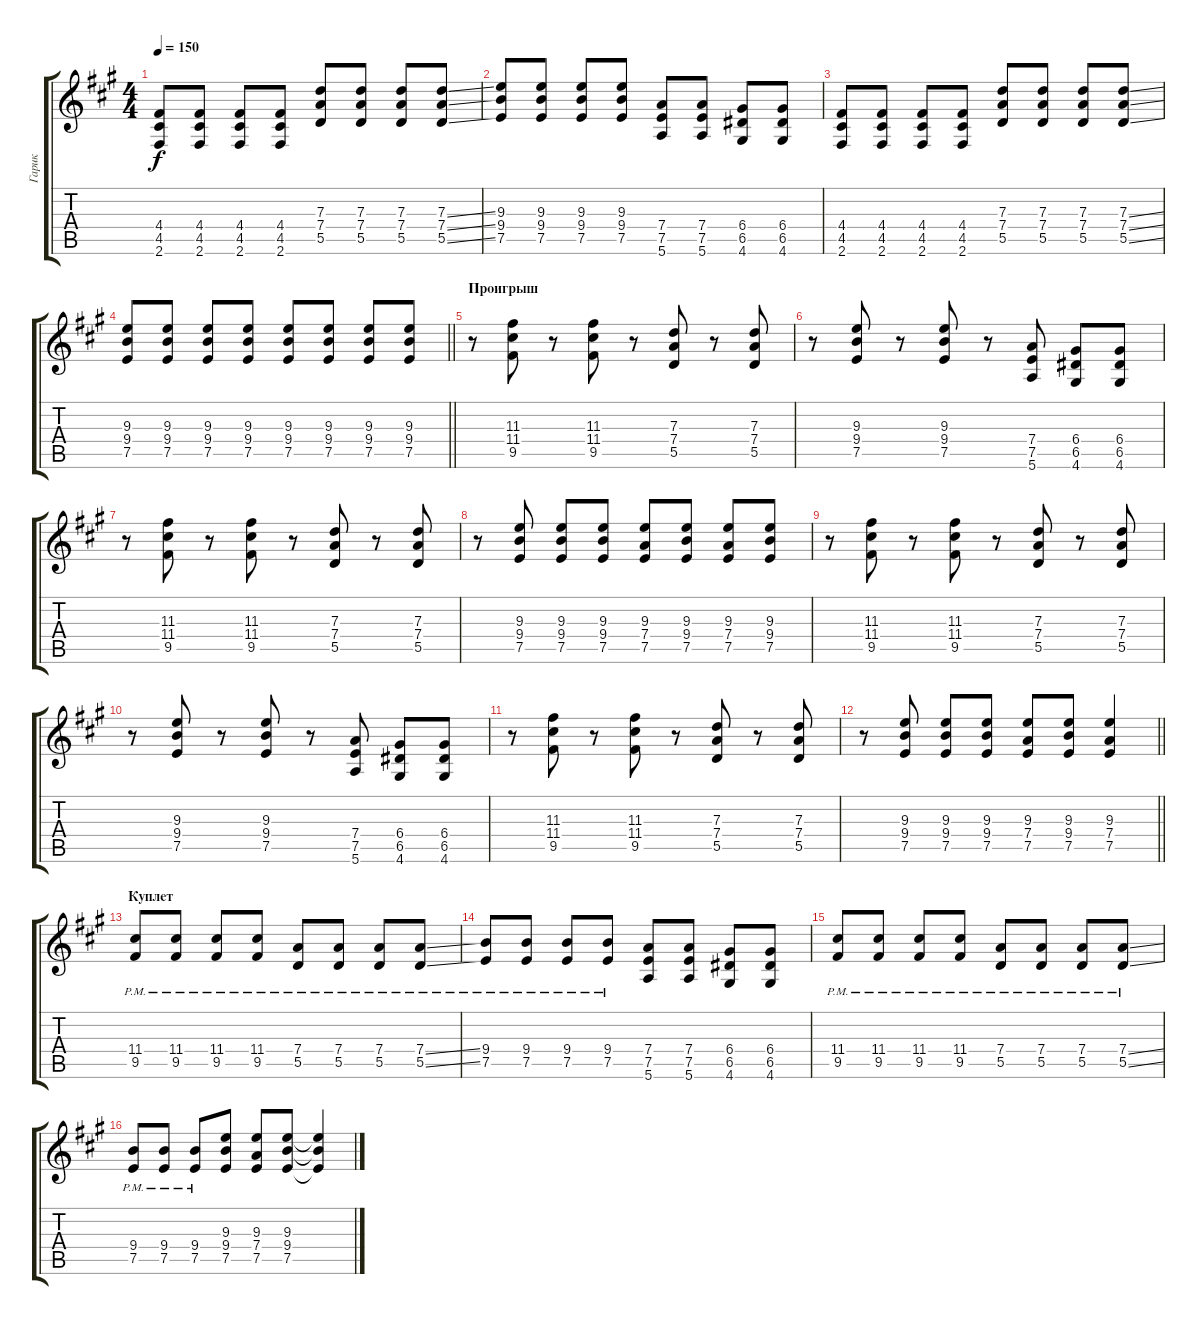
\track ("Гарик" "Гарик") {instrument distortionguitar}
\staff {score tabs}
\tuning (E4 B3 G3 D3 A2 E2) {hide}
\ts (4 4)
\tempo 150
\clef g2
\ks f#minor
(4.4 4.5 2.6).8{dy f} (4.4 4.5 2.6).8 (4.4 4.5 2.6).8 (4.4 4.5 2.6).8 (7.3 7.4 5.5).8 (7.3 7.4 5.5).8 (7.3 7.4 5.5).8 (7.3{ss} 7.4{ss} 5.5{ss}).8 |
(9.3 9.4 7.5).8 (9.3 9.4 7.5).8 (9.3 9.4 7.5).8 (9.3 9.4 7.5).8 (7.4 7.5 5.6).8 (7.4 7.5 5.6).8 (6.4 6.5 4.6).8 (6.4 6.5 4.6).8 |
(4.4 4.5 2.6).8 (4.4 4.5 2.6).8 (4.4 4.5 2.6).8 (4.4 4.5 2.6).8 (7.3 7.4 5.5).8 (7.3 7.4 5.5).8 (7.3 7.4 5.5).8 (7.3{ss} 7.4{ss} 5.5{ss}).8 |
\barLineRight lightlight
(9.3 9.4 7.5).8 (9.3 9.4 7.5).8 (9.3 9.4 7.5).8 (9.3 9.4 7.5).8 (9.3 9.4 7.5).8 (9.3 9.4 7.5).8 (9.3 9.4 7.5).8 (9.3 9.4 7.5).8 |
\section ("" "Проигрыш")
r.8 (11.3 11.4 9.5).8 r.8 (11.3 11.4 9.5).8 r.8 (7.3 7.4 5.5).8 r.8 (7.3 7.4 5.5).8 |
r.8 (9.3 9.4 7.5).8 r.8 (9.3 9.4 7.5).8 r.8 (7.4 7.5 5.6).8 (6.4 6.5 4.6).8 (6.4 6.5 4.6).8 |
r.8 (11.3 11.4 9.5).8 r.8 (11.3 11.4 9.5).8 r.8 (7.3 7.4 5.5).8 r.8 (7.3 7.4 5.5).8 |
r.8 (9.3 9.4 7.5).8 (9.3 9.4 7.5).8 (9.3 9.4 7.5).8 (9.3 7.4 7.5).8 (9.3 9.4 7.5).8 (9.3 7.4 7.5).8 (9.3 9.4 7.5).8 |
r.8 (11.3 11.4 9.5).8 r.8 (11.3 11.4 9.5).8 r.8 (7.3 7.4 5.5).8 r.8 (7.3 7.4 5.5).8 |
r.8 (9.3 9.4 7.5).8 r.8 (9.3 9.4 7.5).8 r.8 (7.4 7.5 5.6).8 (6.4 6.5 4.6).8 (6.4 6.5 4.6).8 |
r.8 (11.3 11.4 9.5).8 r.8 (11.3 11.4 9.5).8 r.8 (7.3 7.4 5.5).8 r.8 (7.3 7.4 5.5).8 |
\barLineRight lightlight
r.8 (9.3 9.4 7.5).8 (9.3 9.4 7.5).8 (9.3 9.4 7.5).8 (9.3 7.4 7.5).8 (9.3 9.4 7.5).8 (9.3 7.4 7.5).4 |
\section ("" "Куплет")
(11.4{pm} 9.5{pm}).8 (11.4{pm} 9.5{pm}).8 (11.4{pm} 9.5{pm}).8 (11.4{pm} 9.5{pm}).8 (7.4{pm} 5.5{pm}).8 (7.4{pm} 5.5{pm}).8 (7.4{pm} 5.5{pm}).8 (7.4{ss pm} 5.5{ss pm}).8 |
(9.4{pm} 7.5{pm}).8 (9.4{pm} 7.5{pm}).8 (9.4{pm} 7.5{pm}).8 (9.4{pm} 7.5{pm}).8 (7.4 7.5 5.6).8 (7.4 7.5 5.6).8 (6.4 6.5 4.6).8 (6.4 6.5 4.6).8 |
(11.4{pm} 9.5{pm}).8 (11.4{pm} 9.5{pm}).8 (11.4{pm} 9.5{pm}).8 (11.4{pm} 9.5{pm}).8 (7.4{pm} 5.5{pm}).8 (7.4{pm} 5.5{pm}).8 (7.4{pm} 5.5{pm}).8 (7.4{ss pm} 5.5{ss pm}).8 |
(9.4{pm} 7.5{pm}).8 (9.4{pm} 7.5{pm}).8 (9.4{pm} 7.5{pm}).8 (9.3 9.4 7.5).8 (9.3 7.4 7.5).8 (9.3 9.4 7.5).8 (9.3{t} 9.4{t} 7.5{t}).4
